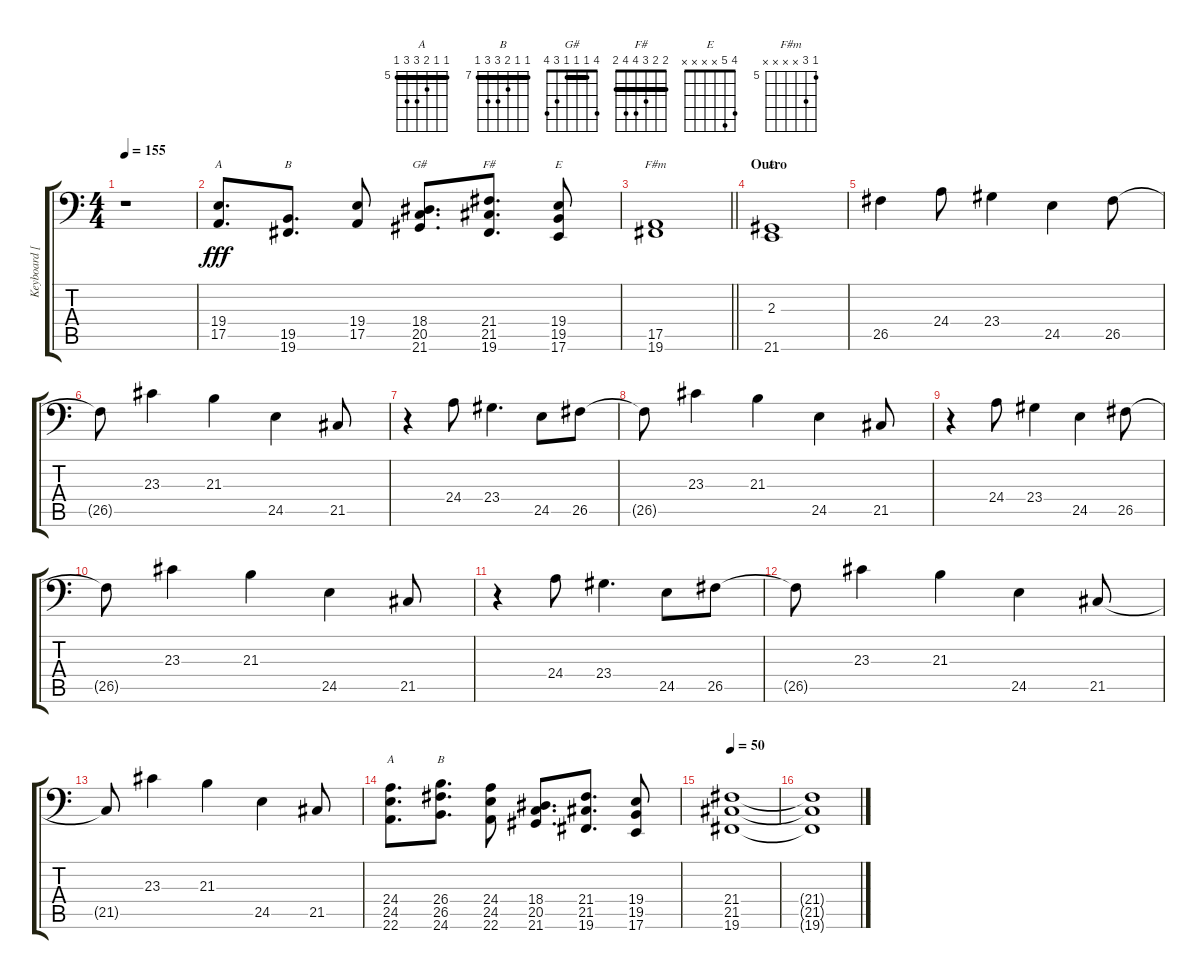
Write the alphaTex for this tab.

\track ("Keyboard [Left Hand]" "Keyboard [") {instrument electricgrandpiano}
\staff {score tabs}
\tuning (C3 G2 D2 A1 E1 B0) {hide}
\chord ("A" 0 2 2 2 0 x)
\chord ("B" x 4 4 1 2 2) {barre 4}
\chord ("G#" 4 1 1 1 3 4) {barre 1}
\chord ("F#" 2 2 3 4 4 2) {barre 2}
\chord ("E" 0 0 1 2 2 0)
\chord ("F#m" 5 7 x x x x) {firstfret 5}
\chord ("E" 4 5 x x x x)
\chord ("A" 5 5 6 7 7 5) {firstfret 5 barre 5}
\chord ("B" 7 7 8 9 9 7) {firstfret 7 barre 7}
\ts (4 4)
\tempo 155
\clef f4
\ks c
r.1{dy fff} |
(19.4 17.5).8{d ch "A"} (19.5 19.6).8{d ch "B"} (19.4 17.5).8 (18.4 20.5 21.6).8{d ch "G#"} (21.4 21.5 19.6).8{d ch "F#"} (19.4 19.5 17.6).8{ch "E"} |
\barLineRight lightlight
(17.5 19.6).1{ch "F#m"} |
\section ("" "Outro")
(2.3 21.6).1{ch "E"} |
26.5.4 24.4.8 23.4.4 24.5.4 26.5.8 |
26.5{t}.8 23.3.4 21.3.4 24.5.4 21.5.8 |
r.4 24.4.8 23.4.4{d} 24.5.8 26.5.8 |
26.5{t}.8 23.3.4 21.3.4 24.5.4 21.5.8 |
r.4 24.4.8 23.4.4 24.5.4 26.5.8 |
26.5{t}.8 23.3.4 21.3.4 24.5.4 21.5.8 |
r.4 24.4.8 23.4.4{d} 24.5.8 26.5.8 |
26.5{t}.8 23.3.4 21.3.4 24.5.4 21.5.8 |
21.5{t}.8 23.3.4 21.3.4 24.5.4 21.5.8 |
(24.4 24.5 22.6).8{d ch "A" volume 12} (26.4 26.5 24.6).8{d ch "B"} (24.4 24.5 22.6).8 (18.4 20.5 21.6).8{d} (21.4 21.5 19.6).8{d} (19.4 19.5 17.6).8 |
\tempo 50
(21.4 21.5 19.6).1 |
(21.4{t} 21.5{t} 19.6{t}).1
